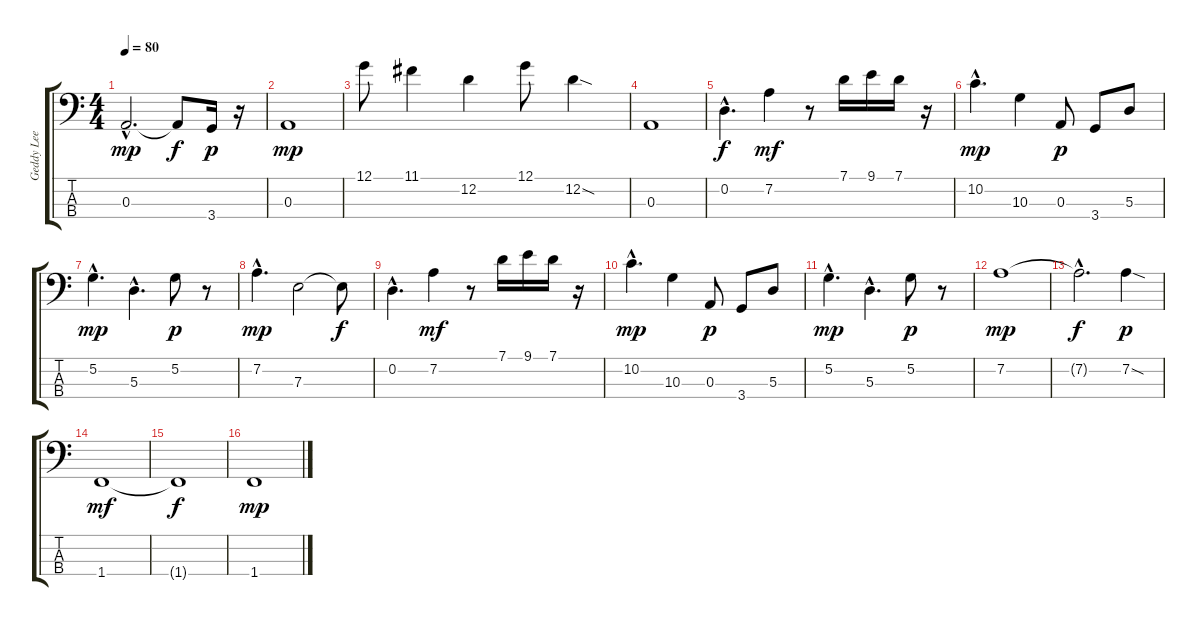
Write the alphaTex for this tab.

\track ("Geddy Lee" "Geddy Lee") {instrument electricbassfinger}
\staff {score tabs}
\tuning (G2 D2 A1 E1) {hide}
\ts (4 4)
\tempo 80
\clef f4
\ks c
0.3{hac}.2{d dy mp} 0.3{t}.8{dy f} 3.4.16{dy p} r.16 |
0.3.1{dy mp} |
12.1.8 11.1.4 12.2.4 12.1.8 12.2{sod}.4 |
0.3.1 |
0.2{hac}.4{d dy f} 7.2.4{dy mf} r.8 7.1.16 9.1.16 7.1.16 r.16 |
10.2{hac}.4{d dy mp} 10.3.4 0.3.8{dy p} 3.4.8 5.3.8 |
5.2{hac}.4{d dy mp} 5.3{hac}.4{d} 5.2.8{dy p} r.8 |
7.2{hac}.4{d dy mp} 7.3.2 7.3{t}.8{dy f} |
0.2{hac}.4{d} 7.2.4{dy mf} r.8 7.1.16 9.1.16 7.1.16 r.16 |
10.2{hac}.4{d dy mp} 10.3.4 0.3.8{dy p} 3.4.8 5.3.8 |
5.2{hac}.4{d dy mp} 5.3{hac}.4{d} 5.2.8{dy p} r.8 |
7.2.1{dy mp} |
7.2{hac t}.2{d dy f} 7.2{sod}.4{dy p} |
1.4.1{dy mf} |
1.4{t}.1{dy f} |
1.4.1{dy mp}
